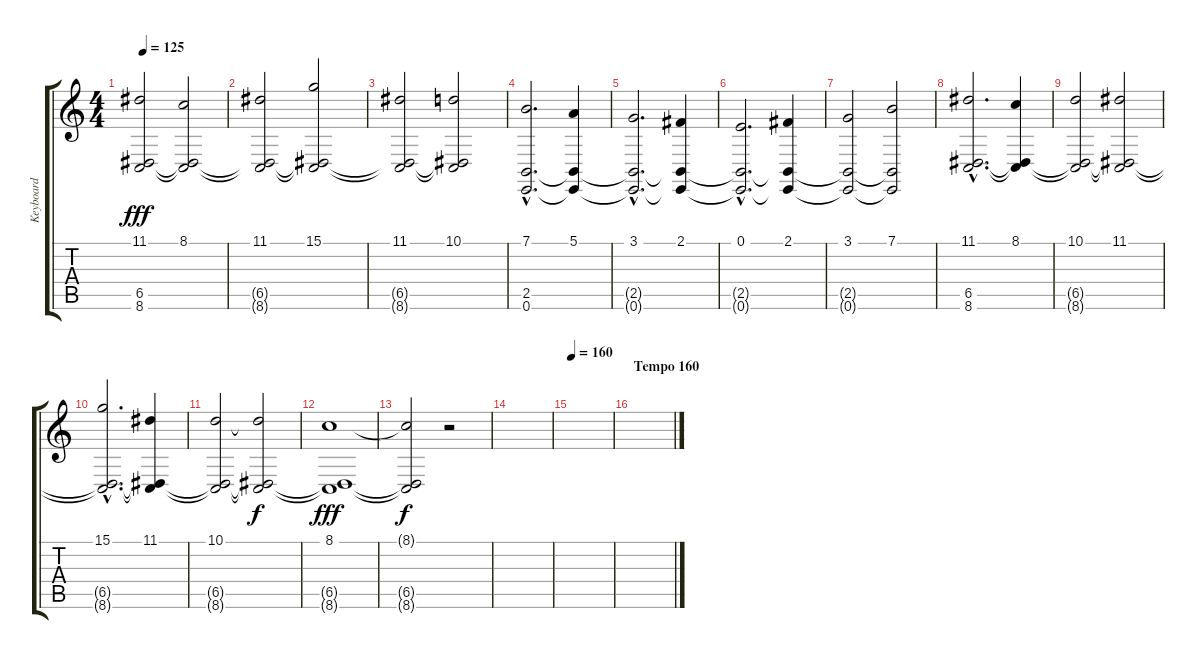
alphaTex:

\track ("Keyboard" "Keyboard") {instrument choiraahs}
\staff {score tabs}
\tuning (E4 B3 G3 D3 A2 E2) {hide}
\ts (4 4)
\tempo 125
\clef g2
\ks c
(11.1 6.5{t} 8.6{t}).2{dy fff} (8.1 6.5{t} 8.6{t}).2 |
(11.1 6.5{t} 8.6{t}).2 (15.1 6.5{t} 8.6{t}).2 |
(11.1 6.5{t} 8.6{t}).2 (10.1 6.5{t} 8.6{t}).2 |
(7.1{hac} 2.5{hac} 0.6{hac}).2{d} (5.1 2.5{t} 0.6{t}).4 |
(3.1{hac} 2.5{hac t} 0.6{hac t}).2{d} (2.1 2.5{t} 0.6{t}).4 |
(0.1{hac} 2.5{hac t} 0.6{hac t}).2{d} (2.1 2.5{t} 0.6{t}).4 |
(3.1 2.5{t} 0.6{t}).2 (7.1 2.5{t} 0.6{t}).2 |
(11.1{hac} 6.5{hac} 8.6{hac}).2{d} (8.1 6.5{t} 8.6{t}).4 |
(10.1 6.5{t} 8.6{t}).2 (11.1 6.5{t} 8.6{t}).2 |
(15.1{hac} 6.5{hac t} 8.6{hac t}).2{d} (11.1 6.5{t} 8.6{t}).4 |
(10.1 6.5{t} 8.6{t}).2 (10.1{t} 6.5{t} 8.6{t}).2{dy f} |
(8.1 6.5{t} 8.6{t}).1{dy fff} |
(8.1{t} 6.5{t} 8.6{t}).2{dy f} r.2 |
|
\tempo 160
|
\section ("" "Tempo 160")
